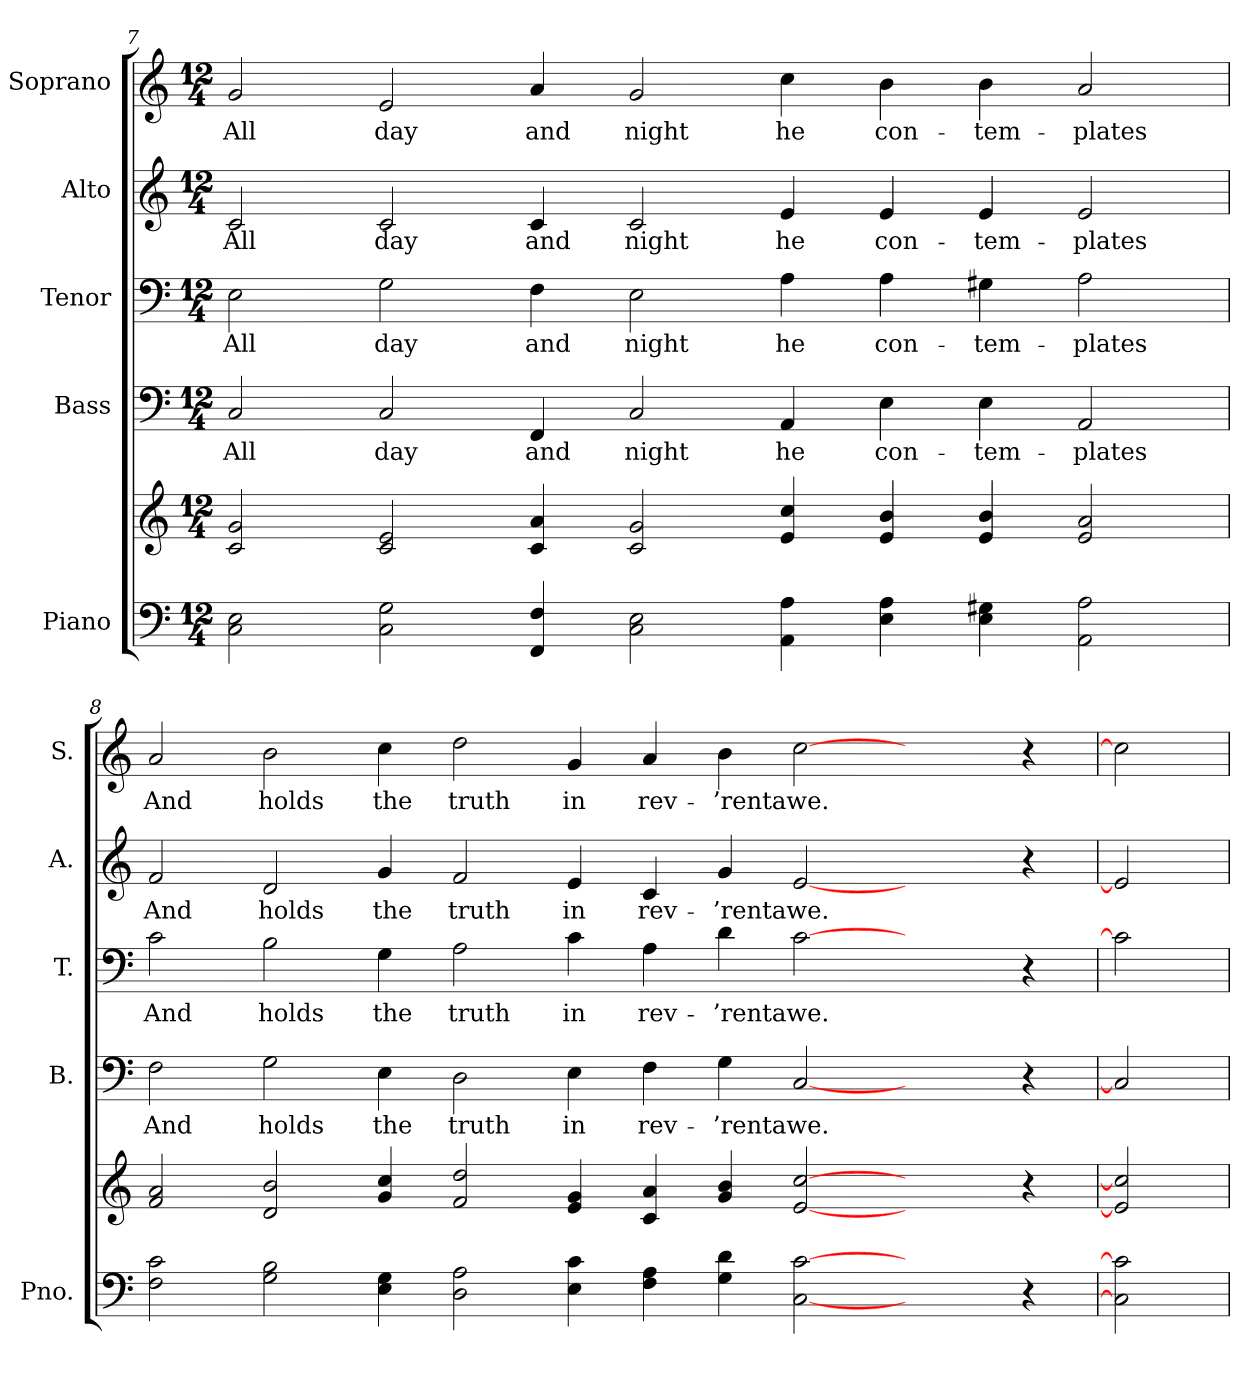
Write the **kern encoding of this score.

**kern	**kern	**kern	**text	**kern	**text	**kern	**text	**kern	**text
*part5	*part5	*part4	*part4	*part3	*part3	*part2	*part2	*part1	*part1
*staff6	*staff5	*staff4	*staff4	*staff3	*staff3	*staff2	*staff2	*staff1	*staff1
*I"Piano	*	*I"Bass	*	*I"Tenor	*	*I"Alto	*	*I"Soprano	*
*I'Pno.	*	*I'B.	*	*I'T.	*	*I'A.	*	*I'S.	*
!!LO:PB:g=z
*clefF4	*clefG2	*clefF4	*	*clefF4	*	*clefG2	*	*clefG2	*
*k[]	*k[]	*k[]	*	*k[]	*	*k[]	*	*k[]	*
*C:	*C:	*C:	*	*C:	*	*C:	*	*C:	*
*M12/4	*M12/4	*M12/4	*	*M12/4	*	*M12/4	*	*M12/4	*
=7	=7	=7	=7	=7	=7	=7	=7	=7	=7
!	!	!	!LO:LY:b:color=#000000	!	!	!	!	!	!
!	!	!	!	!	!LO:LY:b:color=#000000	!	!	!	!
!	!	!	!	!	!	!	!LO:LY:b:color=#000000	!	!
!	!	!	!	!	!	!	!	!	!LO:LY:b:color=#000000
2Ci\ 2Ei	2ci/ 2gi	2Ci/	All	2Ei\	All	2ci/	All	2gi/	All
!	!	!	!LO:LY:b:color=#000000	!	!	!	!	!	!
!	!	!	!	!	!LO:LY:b:color=#000000	!	!	!	!
!	!	!	!	!	!	!	!LO:LY:b:color=#000000	!	!
!	!	!	!	!	!	!	!	!	!LO:LY:b:color=#000000
2Ci\ 2Gi	2ci/ 2ei	2Ci/	day	2Gi\	day	2ci/	day	2ei/	day
!	!	!	!LO:LY:b:color=#000000	!	!	!	!	!	!
!	!	!	!	!	!LO:LY:b:color=#000000	!	!	!	!
!	!	!	!	!	!	!	!LO:LY:b:color=#000000	!	!
!	!	!	!	!	!	!	!	!	!LO:LY:b:color=#000000
4FFi/ 4Fi	4ci/ 4ai	4FFi/	and	4Fi\	and	4ci/	and	4ai/	and
!	!	!	!LO:LY:b:color=#000000	!	!	!	!	!	!
!	!	!	!	!	!LO:LY:b:color=#000000	!	!	!	!
!	!	!	!	!	!	!	!LO:LY:b:color=#000000	!	!
!	!	!	!	!	!	!	!	!	!LO:LY:b:color=#000000
2Ci\ 2Ei	2ci/ 2gi	2Ci/	night	2Ei\	night	2ci/	night	2gi/	night
!	!	!	!LO:LY:b:color=#000000	!	!	!	!	!	!
!	!	!	!	!	!LO:LY:b:color=#000000	!	!	!	!
!	!	!	!	!	!	!	!LO:LY:b:color=#000000	!	!
!	!	!	!	!	!	!	!	!	!LO:LY:b:color=#000000
4AAi\ 4Ai	4ei/ 4cci	4AAi/	he	4Ai\	he	4ei/	he	4cci\	he
!	!	!	!LO:LY:b:color=#000000	!	!	!	!	!	!
!	!	!	!	!	!LO:LY:b:color=#000000	!	!	!	!
!	!	!	!	!	!	!	!LO:LY:b:color=#000000	!	!
!	!	!	!	!	!	!	!	!	!LO:LY:b:color=#000000
4Ei\ 4Ai	4ei/ 4bi	4Ei\	con-	4Ai\	con-	4ei/	con-	4bi\	con-
!	!	!	!LO:LY:b:color=#000000	!	!	!	!	!	!
!	!	!	!	!	!LO:LY:b:color=#000000	!	!	!	!
!	!	!	!	!	!	!	!LO:LY:b:color=#000000	!	!
!	!	!	!	!	!	!	!	!	!LO:LY:b:color=#000000
4Ei\ 4G#Xi	4ei/ 4bi	4Ei\	-tem-	4G#Xi\	-tem-	4ei/	-tem-	4bi\	-tem-
!	!	!	!LO:LY:b:color=#000000	!	!	!	!	!	!
!	!	!	!	!	!LO:LY:b:color=#000000	!	!	!	!
!	!	!	!	!	!	!	!LO:LY:b:color=#000000	!	!
!	!	!	!	!	!	!	!	!	!LO:LY:b:color=#000000
2AAi\ 2Ai	2ei/ 2ai	2AAi/	-plates	2Ai\	-plates	2ei/	-plates	2ai/	-plates
=8	=8	=8	=8	=8	=8	=8	=8	=8	=8
!	!	!	!LO:LY:b:color=#000000	!	!	!	!	!	!
!	!	!	!	!	!LO:LY:b:color=#000000	!	!	!	!
!	!	!	!	!	!	!	!LO:LY:b:color=#000000	!	!
!	!	!	!	!	!	!	!	!	!LO:LY:b:color=#000000
2Fi\ 2ci	2fi/ 2ai	2Fi\	And	2ci\	And	2fi/	And	2ai/	And
!	!	!	!LO:LY:b:color=#000000	!	!	!	!	!	!
!	!	!	!	!	!LO:LY:b:color=#000000	!	!	!	!
!	!	!	!	!	!	!	!LO:LY:b:color=#000000	!	!
!	!	!	!	!	!	!	!	!	!LO:LY:b:color=#000000
2Gi\ 2Bi	2di/ 2bi	2Gi\	holds	2Bi\	holds	2di/	holds	2bi\	holds
!	!	!	!LO:LY:b:color=#000000	!	!	!	!	!	!
!	!	!	!	!	!LO:LY:b:color=#000000	!	!	!	!
!	!	!	!	!	!	!	!LO:LY:b:color=#000000	!	!
!	!	!	!	!	!	!	!	!	!LO:LY:b:color=#000000
4Ei\ 4Gi	4gi/ 4cci	4Ei\	the	4Gi\	the	4gi/	the	4cci\	the
!	!	!	!LO:LY:b:color=#000000	!	!	!	!	!	!
!	!	!	!	!	!LO:LY:b:color=#000000	!	!	!	!
!	!	!	!	!	!	!	!LO:LY:b:color=#000000	!	!
!	!	!	!	!	!	!	!	!	!LO:LY:b:color=#000000
2Di\ 2Ai	2fi/ 2ddi	2Di\	truth	2Ai\	truth	2fi/	truth	2ddi\	truth
!	!	!	!LO:LY:b:color=#000000	!	!	!	!	!	!
!	!	!	!	!	!LO:LY:b:color=#000000	!	!	!	!
!	!	!	!	!	!	!	!LO:LY:b:color=#000000	!	!
!	!	!	!	!	!	!	!	!	!LO:LY:b:color=#000000
4Ei\ 4ci	4ei/ 4gi	4Ei\	in	4ci\	in	4ei/	in	4gi/	in
!	!	!	!LO:LY:b:color=#000000	!	!	!	!	!	!
!	!	!	!	!	!LO:LY:b:color=#000000	!	!	!	!
!	!	!	!	!	!	!	!LO:LY:b:color=#000000	!	!
!	!	!	!	!	!	!	!	!	!LO:LY:b:color=#000000
4Fi\ 4Ai	4ci/ 4ai	4Fi\	rev-	4Ai\	rev-	4ci/	rev-	4ai/	rev-
!	!	!	!LO:LY:b:color=#000000	!	!	!	!	!	!
!	!	!	!	!	!LO:LY:b:color=#000000	!	!	!	!
!	!	!	!	!	!	!	!LO:LY:b:color=#000000	!	!
!	!	!	!	!	!	!	!	!	!LO:LY:b:color=#000000
4Gi\ 4di	4gi/ 4bi	4Gi\	-’rent	4di\	-’rent	4gi/	-’rent	4bi\	-’rent
!	!	!	!LO:LY:b:color=#000000	!	!	!	!	!	!
!	!	!	!	!	!LO:LY:b:color=#000000	!	!	!	!
!	!	!	!	!	!	!	!LO:LY:b:color=#000000	!	!
!	!	!	!	!	!	!	!	!	!LO:LY:b:color=#000000
[2Ci [2ci	[2ei [2cci	[2Ci	awe.	[2ci	awe.	[2ei	awe.	[2cci	awe.
2ryy	2ryy	2ryy	.	2ryy	.	2ryy	.	2ryy	.
4r	4r	4r	.	4r	.	4r	.	4r	.
=9	=9	=9	=9	=9	=9	=9	=9	=9	=9
2Ci] 2ci]	2ei] 2cci]	2Ci]	.	2ci]	.	2ei]	.	2cci]	.
=	=	=	=	=	=	=	=	=	=
*-	*-	*-	*-	*-	*-	*-	*-	*-	*-
